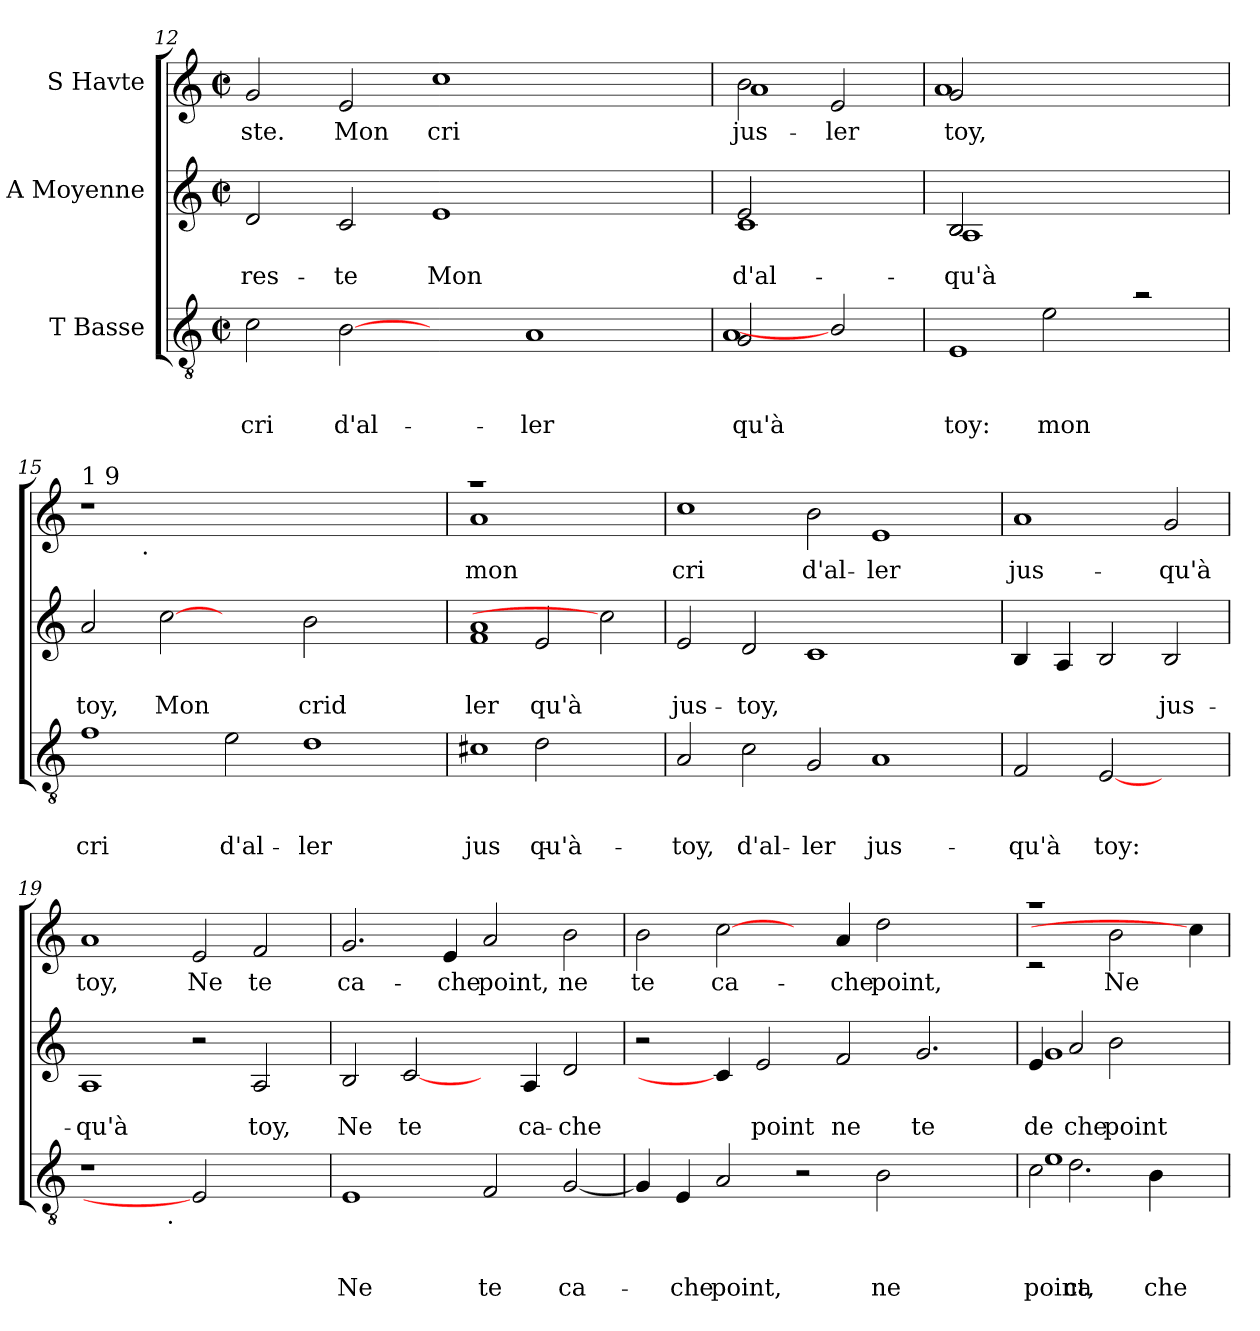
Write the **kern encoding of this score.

**kern	**text	**text	**text	**kern	**text	**text	**kern	**text
*part3	*part3	*part3	*part3	*part2	*part2	*part2	*part1	*part1
*staff3	*staff3	*staff3	*staff3	*staff2	*staff2	*staff2	*staff1	*staff1
*I"T Basse	*	*	*	*I"A Moyenne	*	*	*I"S Havte	*
*clefGv2	*	*	*	*clefG2	*	*	*clefG2	*
*k[]	*	*	*	*k[]	*	*	*k[]	*
*C:	*	*	*	*C:	*	*	*C:	*
*M2/2	*	*	*	*M2/2	*	*	*M2/2	*
*met(c|)	*	*	*	*met(c|)	*	*	*met(c|)	*
=12	=12	=12	=12	=12	=12	=12	=12	=12
!	!	!	!LO:LY:b	!	!	!LO:LY:b	!	!LO:LY:b
2c\	.	.	cri	2d/	.	-res-	2g/	-ste.
!	!	!	!LO:LY:b	!	!	!LO:LY:b	!	!LO:LY:b
[2B	.	.	d'al-	2c/	.	-te	2e/	Mon
!	!	!	!	!	!	!LO:LY:b	!	!LO:LY:b
2ryy	.	.	.	1e	.	Mon	1cc	cri
!	!	!	!LO:LY:b	!	!	!	!	!
1A	.	.	-ler	.	.	.	.	.
.	.	.	.	2ryy	.	.	2ryy	.
=13	=13	=13	=13	=13	=13	=13	=13	=13
!	!	!	!LO:LY:b	!	!	!	!	!
*^	*	*	*	*	*	*	*	*
!	!	!	!	!LO:LY:b	!	!	!LO:LY:b	!	!
*	*	*	*	*	*^	*	*	*	*
!	!	!	!	!	!	!	!	!LO:LY:b:rj	!	!LO:LY:b
*	*	*	*	*	*	*	*	*	*^	*
!	!	!	!	!	!	!	!	!	!	!	!LO:LY:b
2G/	1A	.	.	-qu'à	2e/	1c	.	d'al-	2b\	1a	jus-
!	!	!	!	!	!	!	!	!	!	!	!LO:LY:b:rj
2B]	.	.	.	.	2ryy	.	.	.	2e/	.	-ler
*	*	*	*	*	*v	*v	*	*	*	*	*
=14	=14	=14	=14	=14	=14	=14	=14	=14	=14	=14
!	!	!	!	!LO:LY:b	!	!	!LO:LY:b	!	!	!
*	*	*	*	*	*^	*	*	*	*	*
!	!	!	!	!	!	!	!	!LO:LY:b	!	!	!
*	*	*	*	*	*	*^	*	*	*	*	*
!	!	!	!	!	!	!	!	!	!LO:LY:b	!	!	!LO:LY:b
!	!	!	!	!	!	!	!	!	!	!	!	!LO:LY:b
1E	2ryy	.	.	toy:	2B/	2B/	1A	.	-qu'à	2g/	1a	toy,
!	!	!	!	!LO:LY:b	!	!	!	!	!	!	!	!
.	2e\	.	.	mon	2ryy	2ryy	.	.	.	2ryy	.	.
2ra	2ryy	.	.	.	2ryy	2ryy	2ryy	.	.	2ryy	2ryy	.
!!LO:LB:g=z	!!
=15	=15	=15	=15	=15	=15	=15	=15	=15	=15	=15	=15	=15
!	!	!	!	!	!	!	!	!	!	!LO:TX:a:t=1 9	!	!
!	!	!	!	!LO:LY:b	!	!	!	!	!LO:LY:b	!	!	!
*v	*v	*	*	*	*	*	*	*	*	*	*	*
*	*	*	*	*v	*v	*v	*	*	*	*	*
1f	.	.	cri	2a/	.	toy,	1r	4..ryy	.
!	!	!	!	!	!	!	!	!LO:TX:b:t=.	!
.	.	.	.	.	.	.	.	1ryy	.
!	!	!	!	!	!	!LO:LY:b	!	!	!
.	.	.	.	[2cc	.	Mon	.	.	.
!	!	!	!LO:LY:b	!	!	!	!	!	!
2e\	.	.	d'al-	2ryy	.	.	1.ryy	.	.
.	.	.	.	.	.	.	.	1ryy	.
!	!	!	!LO:LY:b:rj	!	!	!LO:LY:b	!	!	!
1d	.	.	-ler	2b\	.	crid	.	.	.
.	.	.	.	2ryy	.	.	.	.	.
.	.	.	.	.	.	.	.	16ryy	.
=16	=16	=16	=16	=16	=16	=16	=16	=16	=16
!	!	!	!LO:LY:b	!	!	!LO:LY:b	!	!	!LO:LY:b
*^	*	*	*	*^	*	*	*	*	*
1c#X	2ryy	.	.	jus-	1f 1a	2ryy	.	-ler	1raa	1a	mon
!	!	!	!	!LO:LY:b	!	!	!	!LO:LY:b	!	!	!
.	2d\	.	.	-qu'à	.	2e/	.	qu'à	.	.	.
2ryy	2ryy	.	.	.	2cc]	2ryy	.	.	2ryy	2ryy	.
=17	=17	=17	=17	=17	=17	=17	=17	=17	=17	=17	=17
!	!	!	!	!LO:LY:b	!	!	!	!LO:LY:b	!	!	!LO:LY:b
*v	*v	*	*	*	*	*	*	*	*v	*v	*
*	*	*	*	*v	*v	*	*	*	*
2A/	.	.	toy,	2e/	.	jus-	1cc	cri
!	!	!	!LO:LY:b	!	!	!LO:LY:b	!	!
2c\	.	.	d'al-	2d/	.	-toy,	.	.
!	!	!	!LO:LY:b:rj	!	!	!	!	!LO:LY:b
2G/	.	.	-ler	1c	.	.	2b\	d'al-
!	!	!	!LO:LY:b	!	!	!	!	!LO:LY:b:rj
1A	.	.	jus-	.	.	.	1e	-ler
.	.	.	.	2ryy	.	.	.	.
=18	=18	=18	=18	=18	=18	=18	=18	=18
!	!	!	!LO:LY:b	!	!	!	!	!LO:LY:b
2F/	.	.	-qu'à	4B/	.	.	1a	jus-
.	.	.	.	4A/	.	.	.	.
!	!	!	!LO:LY:b	!	!	!	!	!
[2E	.	.	toy:	2B/	.	.	.	.
!	!	!	!	!	!	!LO:LY:b	!	!LO:LY:b
2ryy	.	.	.	2B/	.	jus-	2g/	-qu'à
=19	=19	=19	=19	=19	=19	=19	=19	=19
!	!	!	!	!	!	!LO:LY:b	!	!LO:LY:b
*^	*	*	*	*	*	*	*	*
1r	2..ryy	.	.	.	1A	.	-qu'à	1a	toy,
!	!LO:TX:b:t=.	!	!	!	!	!	!	!	!
.	1ryy	.	.	.	.	.	.	.	.
!	!	!	!	!	!	!	!	!	!LO:LY:b
2E]	.	.	.	.	2r	.	.	2e/	Ne
!	!	!	!	!	!	!	!LO:LY:b	!	!LO:LY:b
2ryy	.	.	.	.	2A/	.	toy,	2f/	te
.	8ryy	.	.	.	.	.	.	.	.
=20	=20	=20	=20	=20	=20	=20	=20	=20	=20
!	!	!	!	!LO:LY:b	!	!	!LO:LY:b	!	!LO:LY:b
*v	*v	*	*	*	*	*	*	*	*
1E	.	.	Ne	2B/	.	Ne	2.g/	ca-
!	!	!	!	!	!	!LO:LY:b	!	!
.	.	.	.	[2c/	.	te	.	.
!	!	!	!	!	!	!	!	!LO:LY:b
.	.	.	.	.	.	.	4e/	-che
!	!	!	!LO:LY:b	!	!	!	!	!LO:LY:b
2F/	.	.	te	4ryy	.	.	2a/	point,
!	!	!	!	!	!	!LO:LY:b	!	!
.	.	.	.	4A/	.	ca-	.	.
!	!	!	!LO:LY:b	!	!	!LO:LY:b	!	!LO:LY:b
[>2G/	.	.	ca-	2d/	.	-che	2b\	ne
!!LO:PB:g=z
=21	=21	=21	=21	=21	=21	=21	=21	=21
!	!	!	!	!	!	!	!	!LO:LY:b
4G/]	.	.	.	2r	.	.	2b\	te
!	!	!	!LO:LY:b	!	!	!	!	!
4E/	.	.	-che	.	.	.	.	.
!	!	!	!LO:LY:b	!	!	!	!	!LO:LY:b
2A/	.	.	point,	4c/]	.	.	[2cc\	ca-
!	!	!	!	!	!	!LO:LY:b	!	!
.	.	.	.	2e/	.	point	.	.
2r	.	.	.	.	.	.	4ryy	.
!	!	!	!	!	!	!LO:LY:b	!	!LO:LY:b
.	.	.	.	2f/	.	ne	4a/	-che
!	!	!	!LO:LY:b	!	!	!	!	!LO:LY:b
2B\	.	.	ne	.	.	.	2dd\	point,
!	!	!	!	!	!	!LO:LY:b	!	!
.	.	.	.	2.g/	.	te	.	.
2ryy	.	.	.	.	.	.	2ryy	.
=22	=22	=22	=22	=22	=22	=22	=22	=22
!	!	!	!LO:LY:b	!	!	!	!	!
*^	*	*	*	*	*	*	*	*
*	*^	*	*	*	*	*	*	*	*
*	*	*^	*	*	*	*	*	*	*	*
!	!	!	!	!	!	!LO:LY:b	!	!	!LO:LY:b	!	!
*	*	*	*	*	*	*	*^	*	*	*	*
*	*	*	*	*	*	*	*	*^	*	*	*	*
!	!	!	!	!	!	!	!	!	!	!	!LO:LY:b	!	!
*	*	*	*	*	*	*	*	*	*	*	*	*^	*
2c\	4ryy	2.ryy	1e	.	.	point,	4e/	2ryy	1g	.	de	1raa	2rc	.
!	!	!	!	!	!	!LO:LY:b	!	!	!	!	!LO:LY:b	!	!	!
.	2.d\	.	.	.	.	ca-	2a/	.	.	.	-che	.	.	.
!	!	!	!	!	!	!	!	!	!	!	!LO:LY:b	!	!	!LO:LY:b
4ryy	.	.	.	.	.	.	.	2b\	.	.	point	.	2b\	Ne
!	!	!	!	!	!	!LO:LY:b	!	!	!	!	!	!	!	!
2ryy	.	4B\	.	.	.	-che	4ryy	.	.	.	.	.	.	.
.	4ryy	4ryy	4ryy	.	.	.	4ryy	4ryy	4ryy	.	.	4cc\]	4ryy	.
*v	*v	*v	*v	*	*	*	*	*	*	*	*	*v	*v	*
*	*	*	*	*v	*v	*v	*	*	*	*
=	=	=	=	=	=	=	=	=
*-	*-	*-	*-	*-	*-	*-	*-	*-
